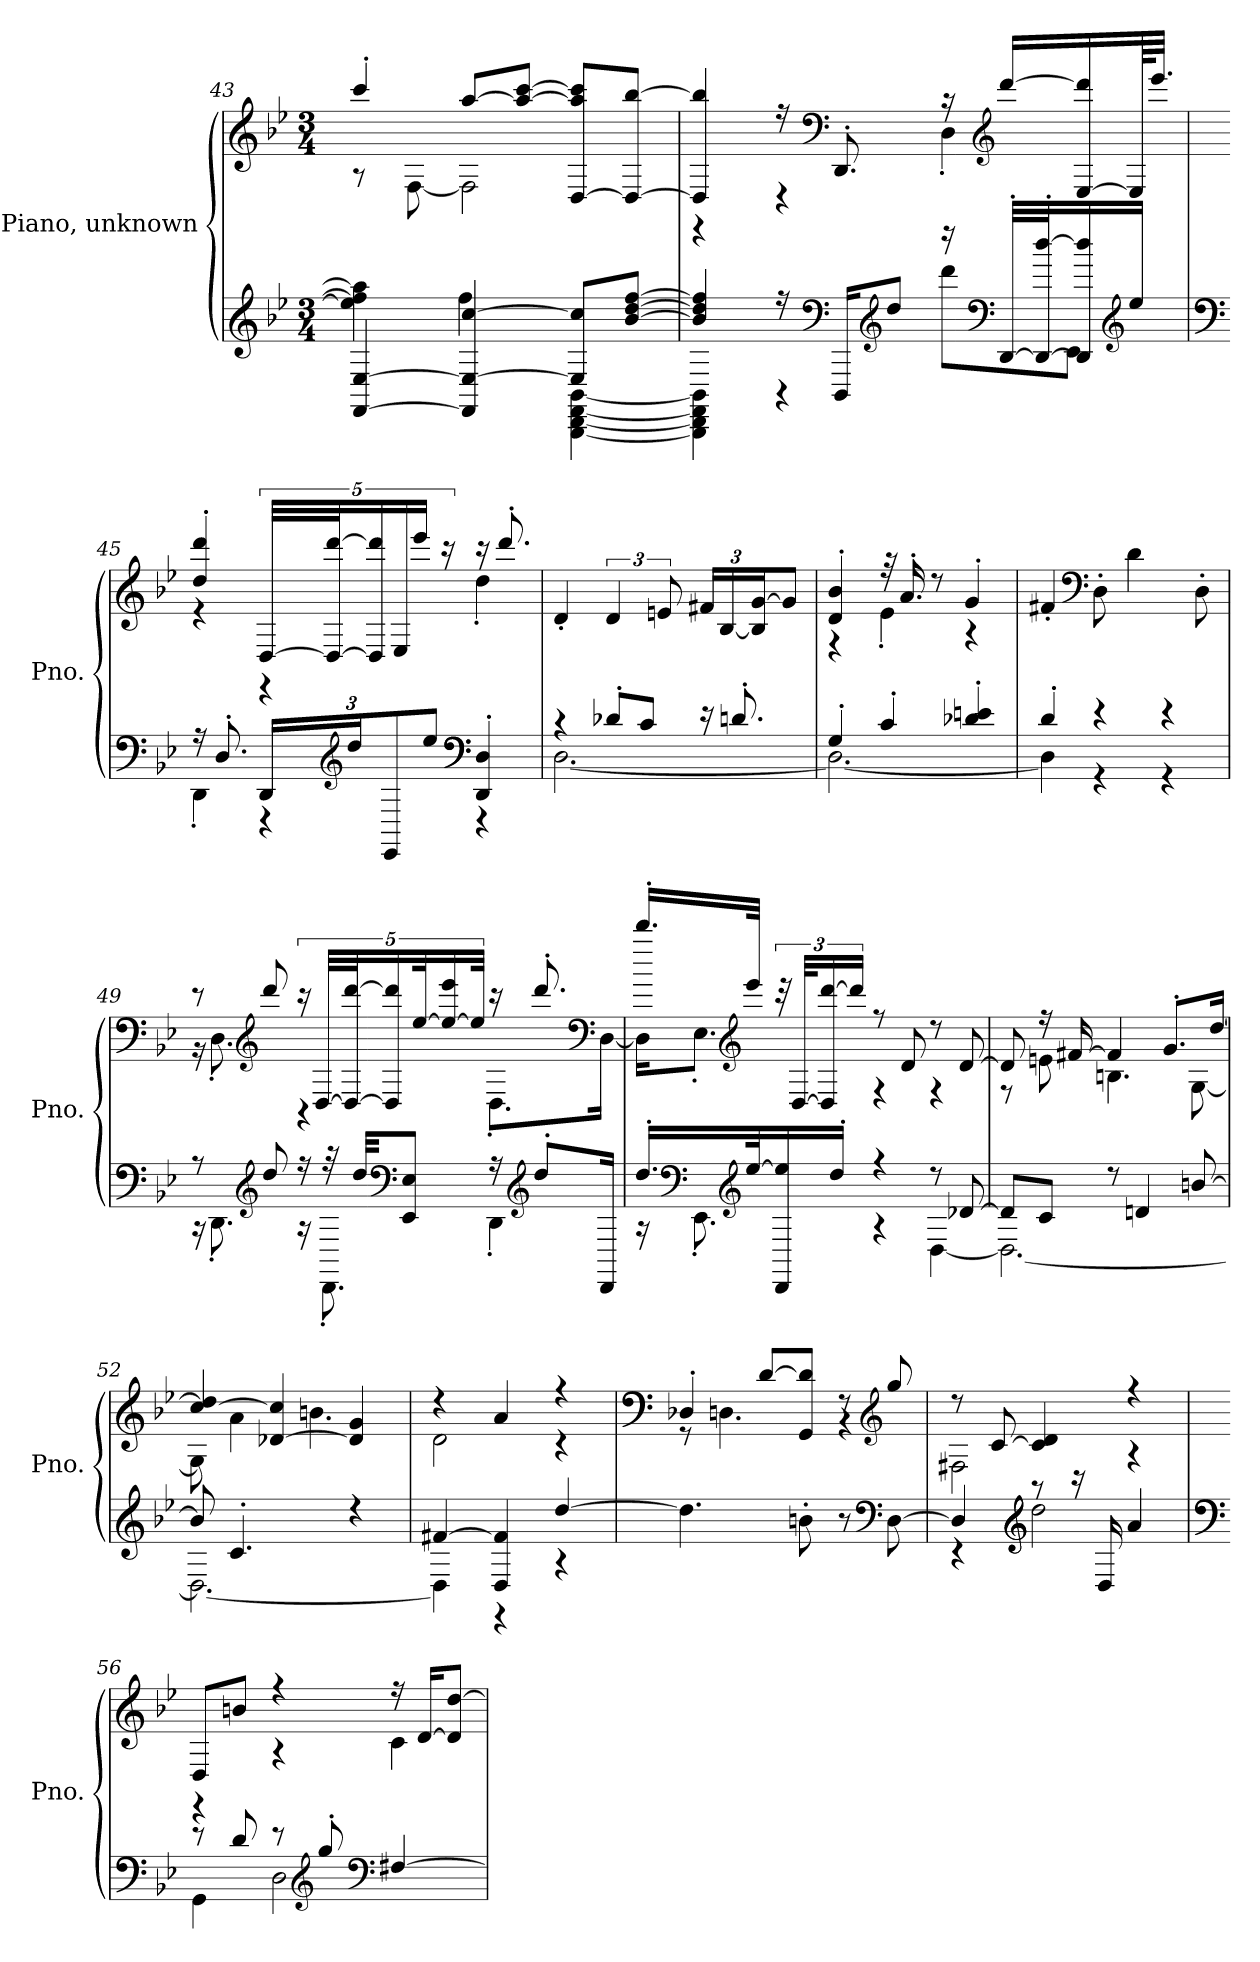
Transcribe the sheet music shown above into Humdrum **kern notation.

**kern	**kern
*part1	*part1
*staff2	*staff1
*I"Piano, unknown	*
*I'Pno.	*
!!LO:LB:g=z
*clefG2	*clefG2
*k[b-e-]	*k[b-e-]
*M3/4	*M3/4
=43	=43
*^	*^
[4FF/ [4E-/	4ee-\] 4ff\] 4aa\]	4ccc'/	8r
.	.	.	[8F\
4FF/] 4E-/_ [4cc/	4ff\	[8aa/L	2F\]
.	.	8aa/_ [8ccc/J	.
8E-/] 8cc/]L	[4BBB-\ [4DD\ [4FF\ [4BB-\	[8D/ 8aa/] 8ccc/]L	.
[8b-/ [8dd/ [8ff/J	.	8D/_ [8bb-/J	.
=44	=44	=44	=44
4b-/] 4dd/] 4ff/]	4BBB-\] 4DD\] 4FF\] 4BB-\]	4D/] 4bb-/]	4r
16r	4r	16r	4r
*clefF4	*	*clefF4	*
16DDD/KL	.	8.DD'/	.
*clefG2	*	*	*
8dd/J	.	.	.
16r	8ddd\L	16r	4D'\
*clefF4	*	*clefG2	*
[32DD'/LLL	.	[16ddd/LL	.
32DD/_' [32dd/'J	.	.	.
16DD/] 16dd/]	8EE-\J	[16E-/ 16ddd/]	.
*clefG2	*	*	*
16ee-/JJ	.	64E-/KL]	.
.	.	32.eee-/JJJ	.
!!LO:LB:g=z	!!
=45	=45	=45	=45
*clefF4	*	*	*
16r	4DD'\	4dd/' 4ddd/'	4r
8.D'/	.	.	.
*Xbrackettup	*	*	*
24DD/LL	4r	[40D/LLL	4r
.	.	40D/_ [40ddd/J	.
*clefG2	*	*	*
24dd/J	.	.	.
.	.	20D/] 20ddd/]	.
12EE-/	.	.	.
.	.	20E-/	.
.	.	20eee-/JJ	.
12ee-/J	.	.	.
.	.	20r	.
*clefF4	*	*	*
4DD/' 4D/'	4r	16r	4dd'\
.	.	8.ddd'/	.
*	*	*v	*v
=46	=46	=46
4r	[2.D\	4d'/
8d-X'/L	.	6d/
8c/J	.	.
.	.	12en/
*	*	*Xbrackettup
16r	.	24f#X/LL
.	.	[24B-/
8.dn'/	.	.
.	.	24B-/] [24g/J
.	.	8g/J]
=47	=47	=47
*	*	*^
4G'/	2.D\_	4d/' 4b-/'	4r
4c'/	.	32r	4e-'\
.	.	16.a'/	.
.	.	8r	.
4d-X/' 4en/'	.	4g'/	4r
*	*	*v	*v
=48	=48	=48
4d'/	4D\]	4f#X'/
*	*	*clefF4
4r	4r	8D'\
.	.	4d\
4r	4r	.
.	.	8D'\
!!LO:PB:g=z
=49	=49	=49
*	*	*^
8r	16r	8r	16r
.	8.DD'\	.	8.D'\
*clefG2	*	*clefG2	*
8dd/	.	8ddd/	.
*	*	*brackettup	*
16r	16r	20r	4r
.	.	[40D/LLL	.
32r	8.DD'\	.	.
.	.	40D/_ [40ddd/J	.
32dd/KKL	.	.	.
.	.	20D/] 20ddd/]	.
*clefF4	*	*	*
8EE-/ 8E-/J	.	.	.
.	.	[40ee-/K	.
.	.	20ee-/_ 20eee-/	.
.	.	40ee-/JJk]	.
16r	4DD'\	16r	8.D'\L
*clefG2	*	*	*
8dd'/L	.	8.ddd'/	.
*	*	*clefF4	*
16DD/Jk	.	.	[16D\Jk
=50	=50	=50	=50
16.dd'/LL	16r	16.ddd'/LL	16D\KL]
*clefF4	*	*	*
.	8.EE-'\	.	8.E-'\J
*clefG2	*	*clefG2	*
[32ee-/K	.	32eee-/JJk	.
16DD/ 16ee-/]	.	48r	.
.	.	[48D/KLL	.
.	.	24D/] [24ddd/	.
16dd'/JJ	.	.	.
.	.	24ddd/JJ]	.
4r	4r	8r	4r
.	.	8d/	.
8r	[4D\	8r	4r
[8d-X/	.	[8d/	.
!!LO:LB:g=z	!!
=51	=51	=51	=51
8d-/L]	2.D\_	8d/]	8r
8c/J	.	16r	8en\
.	.	[16f#X/	.
8r	.	4f#/]	4.Bn\
4dn/	.	.	.
.	.	8.g'/L	.
[8bn/	.	.	[8G\
.	.	[16dd/Jk	.
=52	=52	=52	=52
8b/]	2.D\_	[4cc/ 4dd/]	8G\]
4.c'/	.	.	4a\
.	.	[4d-X/ 4cc/]	.
.	.	.	4.bn\
4r	.	4d-/] 4g/	.
=53	=53	=53	=53
[4f#X/	4D\]	4r	2d\
4D/ 4f#/]	4r	4a/	.
[4dd/	4r	4r	4r
*v	*v	*	*
=54	=54	=54
*	*clefF4	*
4.dd\]	4D-X'/	8r
.	.	4.Dn\
.	[8d/L	.
8bn'\	8GG/ 8d/]J	.
8r	8r	4r
*clefF4	*clefG2	*
[8D\	8gg/	.
!!LO:LB:g=z	!!
=55	=55	=55
*^	*	*
4D/]	4r	8r	2F#X\
.	.	[8c/	.
*clefG2	*	*	*
8r	2dd\	4c/] 4d/	.
16r	.	.	.
16D/	.	.	.
4a/	.	4r	4r
=56	=56	=56	=56
*clefF4	*	*	*
8r	4GG\	8D/L	4r
8d/	.	8bn/J	.
8r	2D\	4r	4r
*clefG2	*	*	*
8gg'/	.	.	.
*clefF4	*	*	*
[4F#X/	.	16r	4c\
.	.	[16d/KL	.
.	.	8d/] [8dd/J	.
*v	*v	*	*
*	*v	*v
=	=
*-	*-
